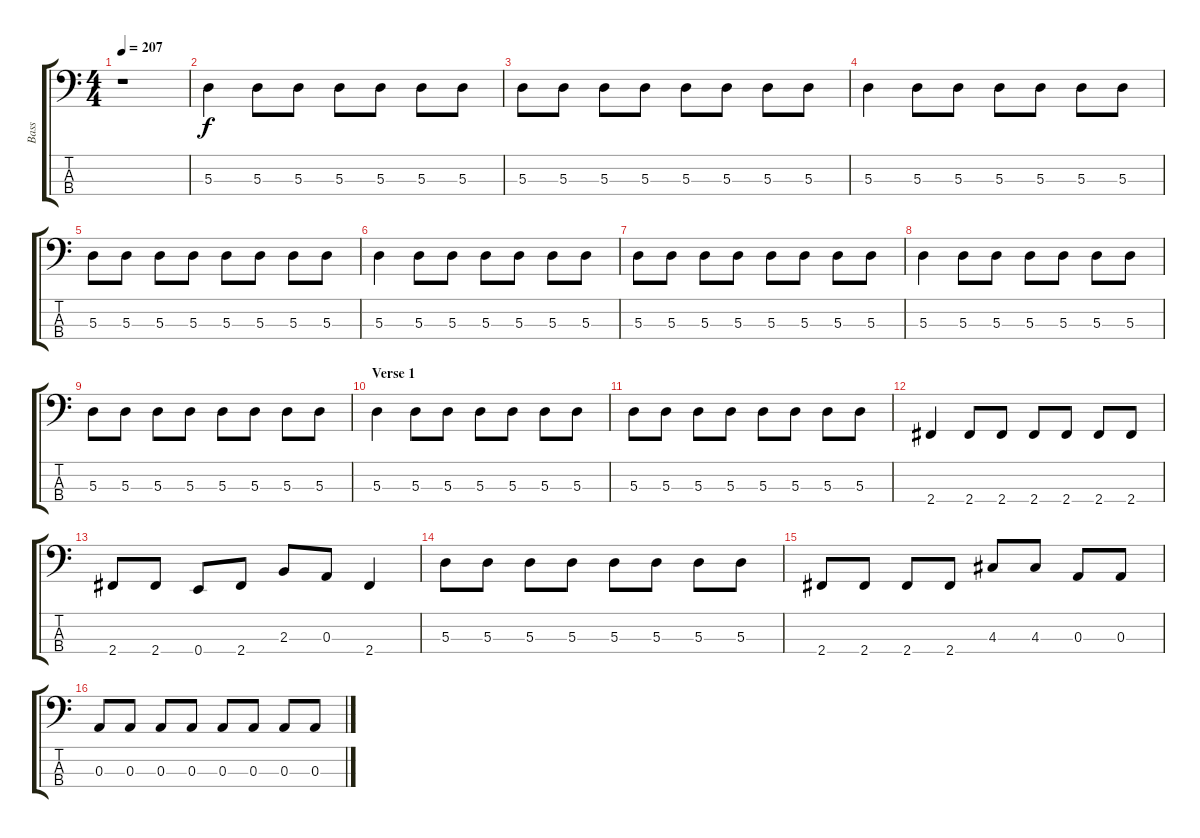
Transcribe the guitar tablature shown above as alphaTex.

\track ("Bass" "Bass") {instrument electricbasspick}
\staff {score tabs}
\tuning (G2 D2 A1 E1) {hide}
\ts (4 4)
\tempo 207
\clef f4
\ks c
r.1{dy f instrument electricbasspick} |
5.3.4 5.3.8 5.3.8 5.3.8 5.3.8 5.3.8 5.3.8 |
5.3.8 5.3.8 5.3.8 5.3.8 5.3.8 5.3.8 5.3.8 5.3.8 |
5.3.4 5.3.8 5.3.8 5.3.8 5.3.8 5.3.8 5.3.8 |
5.3.8 5.3.8 5.3.8 5.3.8 5.3.8 5.3.8 5.3.8 5.3.8 |
5.3.4 5.3.8 5.3.8 5.3.8 5.3.8 5.3.8 5.3.8 |
5.3.8 5.3.8 5.3.8 5.3.8 5.3.8 5.3.8 5.3.8 5.3.8 |
5.3.4 5.3.8 5.3.8 5.3.8 5.3.8 5.3.8 5.3.8 |
5.3.8 5.3.8 5.3.8 5.3.8 5.3.8 5.3.8 5.3.8 5.3.8 |
\section ("" "Verse 1")
5.3.4 5.3.8 5.3.8 5.3.8 5.3.8 5.3.8 5.3.8 |
5.3.8 5.3.8 5.3.8 5.3.8 5.3.8 5.3.8 5.3.8 5.3.8 |
2.4.4 2.4.8 2.4.8 2.4.8 2.4.8 2.4.8 2.4.8 |
2.4.8 2.4.8 0.4.8 2.4.8 2.3.8 0.3.8 2.4.4 |
5.3.8 5.3.8 5.3.8 5.3.8 5.3.8 5.3.8 5.3.8 5.3.8 |
2.4.8 2.4.8 2.4.8 2.4.8 4.3.8 4.3.8 0.3.8 0.3.8 |
0.3.8 0.3.8 0.3.8 0.3.8 0.3.8 0.3.8 0.3.8 0.3{ss}.8
